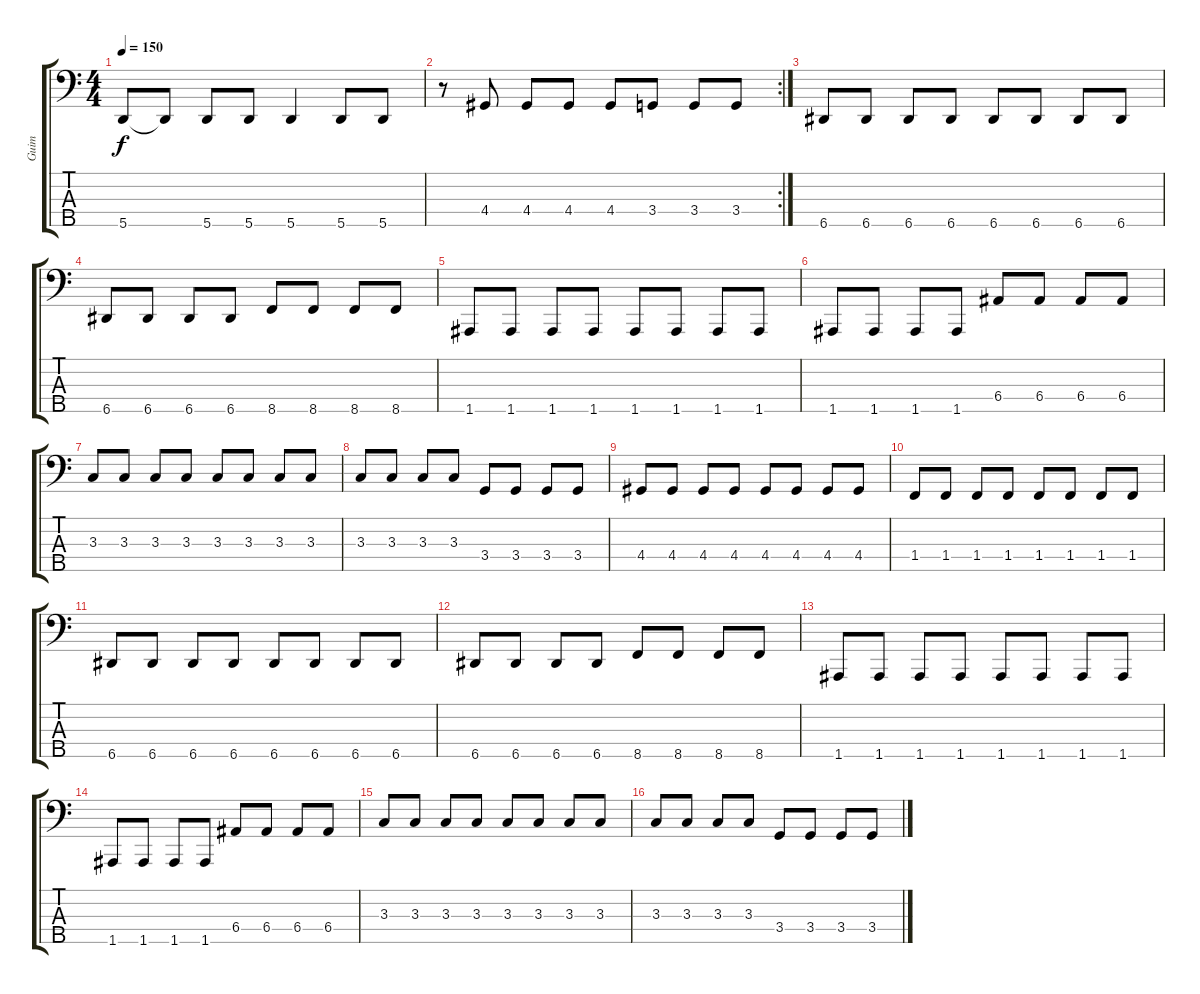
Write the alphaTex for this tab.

\track ("Guim" "Guim") {instrument electricbasspick}
\staff {score tabs}
\tuning (G2 D2 A1 E1 A0) {hide}
\ts (4 4)
\tempo 150
\clef f4
\ks c
5.5.8{dy f} 5.5{t}.8 5.5.8 5.5.8 5.5.4 5.5.8 5.5.8 |
\rc 2
r.8 4.4.8 4.4.8 4.4.8 4.4.8 3.4.8 3.4.8 3.4.8 |
6.5.8 6.5.8 6.5.8 6.5.8 6.5.8 6.5.8 6.5.8 6.5.8 |
6.5.8 6.5.8 6.5.8 6.5.8 8.5.8 8.5.8 8.5.8 8.5.8 |
1.5.8 1.5.8 1.5.8 1.5.8 1.5.8 1.5.8 1.5.8 1.5.8 |
1.5.8 1.5.8 1.5.8 1.5.8 6.4.8 6.4.8 6.4.8 6.4.8 |
3.3.8 3.3.8 3.3.8 3.3.8 3.3.8 3.3.8 3.3.8 3.3.8 |
3.3.8 3.3.8 3.3.8 3.3.8 3.4.8 3.4.8 3.4.8 3.4.8 |
4.4.8 4.4.8 4.4.8 4.4.8 4.4.8 4.4.8 4.4.8 4.4.8 |
1.4.8 1.4.8 1.4.8 1.4.8 1.4.8 1.4.8 1.4.8 1.4.8 |
6.5.8 6.5.8 6.5.8 6.5.8 6.5.8 6.5.8 6.5.8 6.5.8 |
6.5.8 6.5.8 6.5.8 6.5.8 8.5.8 8.5.8 8.5.8 8.5.8 |
1.5.8 1.5.8 1.5.8 1.5.8 1.5.8 1.5.8 1.5.8 1.5.8 |
1.5.8 1.5.8 1.5.8 1.5.8 6.4.8 6.4.8 6.4.8 6.4.8 |
3.3.8 3.3.8 3.3.8 3.3.8 3.3.8 3.3.8 3.3.8 3.3.8 |
3.3.8 3.3.8 3.3.8 3.3.8 3.4.8 3.4.8 3.4.8 3.4.8
